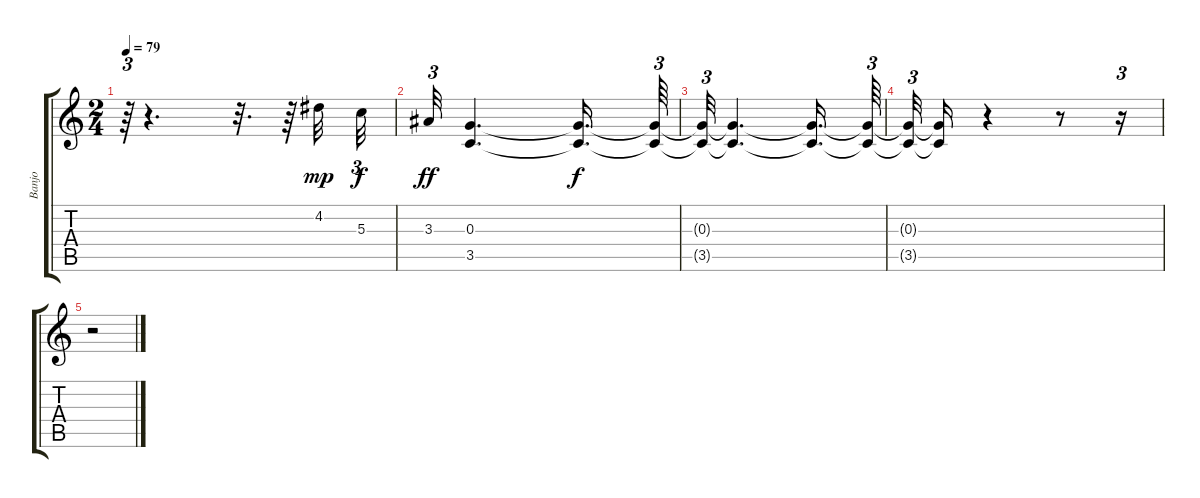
\track ("Banjo" "Banjo") {instrument banjo}
\staff {score tabs}
\tuning (E4 B3 G3 D3 A2 E2) {hide}
\displaytranspose 12
\ts (2 4)
\tempo 79
\clef g2
\ks c
r.64{tu (3 2) dy f} r.4{d} r.32{d} r.64 4.2.32{dy mp} 5.3.32{tu (3 2) dy f} |
3.3.32{tu (3 2) dy ff} (0.3 3.5).4{d} (0.3{t} 3.5{t}).16{d dy f} (0.3{t} 3.5{t}).64{tu (3 2)} |
(0.3{t} 3.5{t}).32{tu (3 2)} (0.3{t} 3.5{t}).4{d} (0.3{t} 3.5{t}).16{d} (0.3{t} 3.5{t}).64{tu (3 2)} |
(0.3{t} 3.5{t}).32{tu (3 2)} (0.3{t} 3.5{t}).16 r.4 r.8 r.16{tu (3 2)} |
r.2
